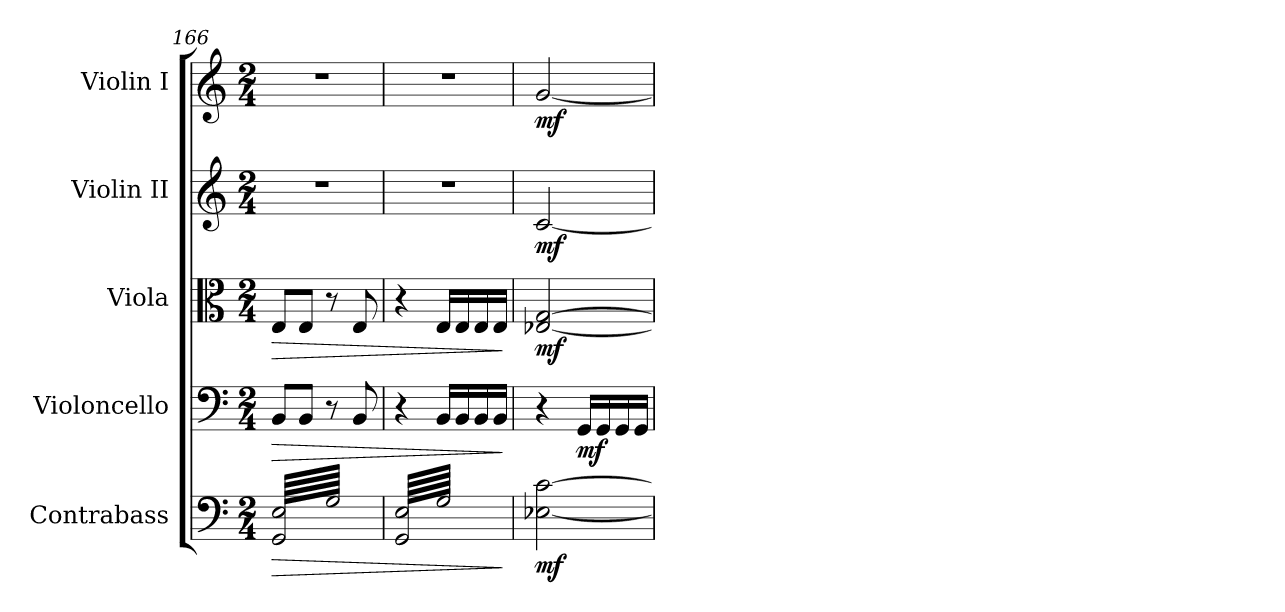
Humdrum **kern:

**kern	**dynam	**kern	**dynam	**kern	**dynam	**kern	**dynam	**kern	**dynam
*part5	*part5	*part4	*part4	*part3	*part3	*part2	*part2	*part1	*part1
*staff5	*staff5	*staff4	*staff4	*staff3	*staff3	*staff2	*staff2	*staff1	*staff1
*I"Contrabass	*	*I"Violoncello	*	*I"Viola	*	*I"Violin II	*	*I"Violin I	*
*I'Cb.	*	*I'Vc.	*	*I'Vla.	*	*I'Vln. II	*	*I'Vln. I	*
*clefF4	*	*clefF4	*	*clefC3	*	*clefG2	*	*clefG2	*
*ITrd7c12	*	*	*	*	*	*	*	*	*
*k[]	*	*k[]	*	*k[]	*	*k[]	*	*k[]	*
*M2/4	*	*M2/4	*	*M2/4	*	*M2/4	*	*M2/4	*
=166	=166	=166	=166	=166	=166	=166	=166	=166	=166
!	!LO:HP:b	!	!LO:HP:b	!	!LO:HP:b	!	!	!	!
*tremolo	*	*	*	*	*	*	*	*	*
64GGG/ 64EE/LLLL	>	8BB/L	>	8E/L	>	2r	.	2r	.
64GG\	.	.	.	.	.	.	.	.	.
64GGG/ 64EE/	.	.	.	.	.	.	.	.	.
64GG\	.	.	.	.	.	.	.	.	.
64GGG/ 64EE/	.	.	.	.	.	.	.	.	.
64GG\	.	.	.	.	.	.	.	.	.
64GGG/ 64EE/	.	.	.	.	.	.	.	.	.
64GG\	.	.	.	.	.	.	.	.	.
64GGG/ 64EE/	.	8BB/J	.	8E/J	.	.	.	.	.
64GG\	.	.	.	.	.	.	.	.	.
64GGG/ 64EE/	.	.	.	.	.	.	.	.	.
64GG\	.	.	.	.	.	.	.	.	.
64GGG/ 64EE/	.	.	.	.	.	.	.	.	.
64GG\	.	.	.	.	.	.	.	.	.
64GGG/ 64EE/	.	.	.	.	.	.	.	.	.
64GG\	.	.	.	.	.	.	.	.	.
64GGG/ 64EE/	.	8r	.	8r	.	.	.	.	.
64GG\	.	.	.	.	.	.	.	.	.
64GGG/ 64EE/	.	.	.	.	.	.	.	.	.
64GG\	.	.	.	.	.	.	.	.	.
64GGG/ 64EE/	.	.	.	.	.	.	.	.	.
64GG\	.	.	.	.	.	.	.	.	.
64GGG/ 64EE/	.	.	.	.	.	.	.	.	.
64GG\	.	.	.	.	.	.	.	.	.
64GGG/ 64EE/	.	8BB/	.	8E/	.	.	.	.	.
64GG\	.	.	.	.	.	.	.	.	.
64GGG/ 64EE/	.	.	.	.	.	.	.	.	.
64GG\	.	.	.	.	.	.	.	.	.
64GGG/ 64EE/	.	.	.	.	.	.	.	.	.
64GG\	.	.	.	.	.	.	.	.	.
64GGG/ 64EE/	.	.	.	.	.	.	.	.	.
64GG\JJJJ	.	.	.	.	.	.	.	.	.
=167	=167	=167	=167	=167	=167	=167	=167	=167	=167
64GGG/ 64EE/LLLL	.	4r	.	4r	.	2r	.	2r	.
64GG\	.	.	.	.	.	.	.	.	.
64GGG/ 64EE/	.	.	.	.	.	.	.	.	.
64GG\	.	.	.	.	.	.	.	.	.
64GGG/ 64EE/	.	.	.	.	.	.	.	.	.
64GG\	.	.	.	.	.	.	.	.	.
64GGG/ 64EE/	.	.	.	.	.	.	.	.	.
64GG\	.	.	.	.	.	.	.	.	.
64GGG/ 64EE/	.	.	.	.	.	.	.	.	.
64GG\	.	.	.	.	.	.	.	.	.
64GGG/ 64EE/	.	.	.	.	.	.	.	.	.
64GG\	.	.	.	.	.	.	.	.	.
64GGG/ 64EE/	.	.	.	.	.	.	.	.	.
64GG\	.	.	.	.	.	.	.	.	.
64GGG/ 64EE/	.	.	.	.	.	.	.	.	.
64GG\	.	.	.	.	.	.	.	.	.
64GGG/ 64EE/	.	16BB/LL	.	16E/LL	.	.	.	.	.
64GG\	.	.	.	.	.	.	.	.	.
64GGG/ 64EE/	.	.	.	.	.	.	.	.	.
64GG\	.	.	.	.	.	.	.	.	.
64GGG/ 64EE/	.	16BB/	.	16E/	.	.	.	.	.
64GG\	.	.	.	.	.	.	.	.	.
64GGG/ 64EE/	.	.	.	.	.	.	.	.	.
64GG\	.	.	.	.	.	.	.	.	.
64GGG/ 64EE/	.	16BB/	.	16E/	.	.	.	.	.
64GG\	.	.	.	.	.	.	.	.	.
64GGG/ 64EE/	.	.	.	.	.	.	.	.	.
64GG\	.	.	.	.	.	.	.	.	.
64GGG/ 64EE/	.	16BB/JJ	.	16E/JJ	.	.	.	.	.
64GG\	.	.	.	.	.	.	.	.	.
64GGG/ 64EE/	.	.	.	.	.	.	.	.	.
64GG\JJJJ	.	.	.	.	.	.	.	.	.
*Xtremolo	*	*	*	*	*	*	*	*	*
.	]	.	]	.	]	.	.	.	.
=168	=168	=168	=168	=168	=168	=168	=168	=168	=168
!	!LO:DY:b	!	!	!	!LO:DY:b	!	!LO:DY:b	!	!LO:DY:b
[2EE-X\ [2C\	mf	4r	.	[2E-X/ [2G/	mf	[2c/	mf	[2g/	mf
.	.	.	.	.	.	.	.	.	.
.	.	.	.	.	.	.	.	.	.
.	.	.	.	.	.	.	.	.	.
.	.	.	.	.	.	.	.	.	.
.	.	.	.	.	.	.	.	.	.
.	.	.	.	.	.	.	.	.	.
.	.	.	.	.	.	.	.	.	.
.	.	.	.	.	.	.	.	.	.
.	.	.	.	.	.	.	.	.	.
.	.	.	.	.	.	.	.	.	.
.	.	.	.	.	.	.	.	.	.
.	.	.	.	.	.	.	.	.	.
.	.	.	.	.	.	.	.	.	.
.	.	.	.	.	.	.	.	.	.
.	.	.	.	.	.	.	.	.	.
!	!	!	!LO:DY:b	!	!	!	!	!	!
.	.	16GG/LL	mf	.	.	.	.	.	.
.	.	16GG/	.	.	.	.	.	.	.
.	.	16GG/	.	.	.	.	.	.	.
.	.	16GG/JJ	.	.	.	.	.	.	.
=	=	=	=	=	=	=	=	=	=
*-	*-	*-	*-	*-	*-	*-	*-	*-	*-
